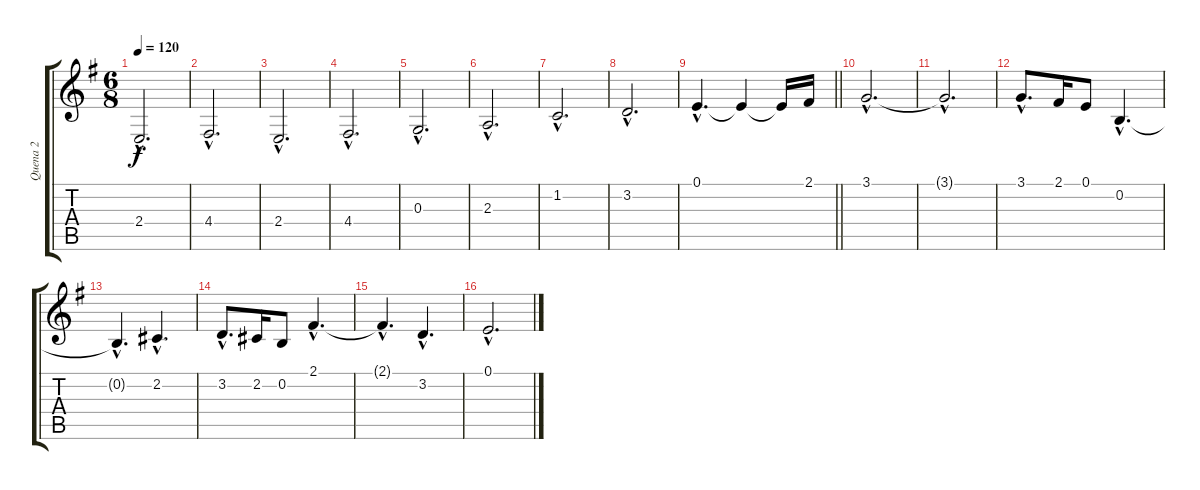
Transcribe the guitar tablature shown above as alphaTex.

\track ("Quena 2" "Quena 2") {instrument panflute}
\staff {score tabs}
\tuning (E4 B3 G3 D3 A2 E2) {hide}
\ts (6 8)
\tempo 120
\clef g2
\ks g
2.4{hac}.2{d dy f} |
4.4{hac}.2{d} |
2.4{hac}.2{d} |
4.4{hac}.2{d} |
0.3{hac}.2{d} |
2.3{hac}.2{d} |
1.2{hac}.2{d} |
3.2{hac}.2{d} |
\barLineRight lightlight
0.1{hac}.4{d} 0.1{t}.4 0.1{t}.16 2.1.16 |
3.1{hac}.2{d} |
3.1{hac t}.2{d} |
3.1{hac}.8{d} 2.1.16 0.1.8 0.2{hac}.4{d} |
0.2{hac t}.4{d} 2.2{hac}.4{d} |
3.2{hac}.8{d} 2.2.16 0.2.8 2.1{hac}.4{d} |
2.1{hac t}.4{d} 3.2{hac}.4{d} |
0.1{hac}.2{d}
